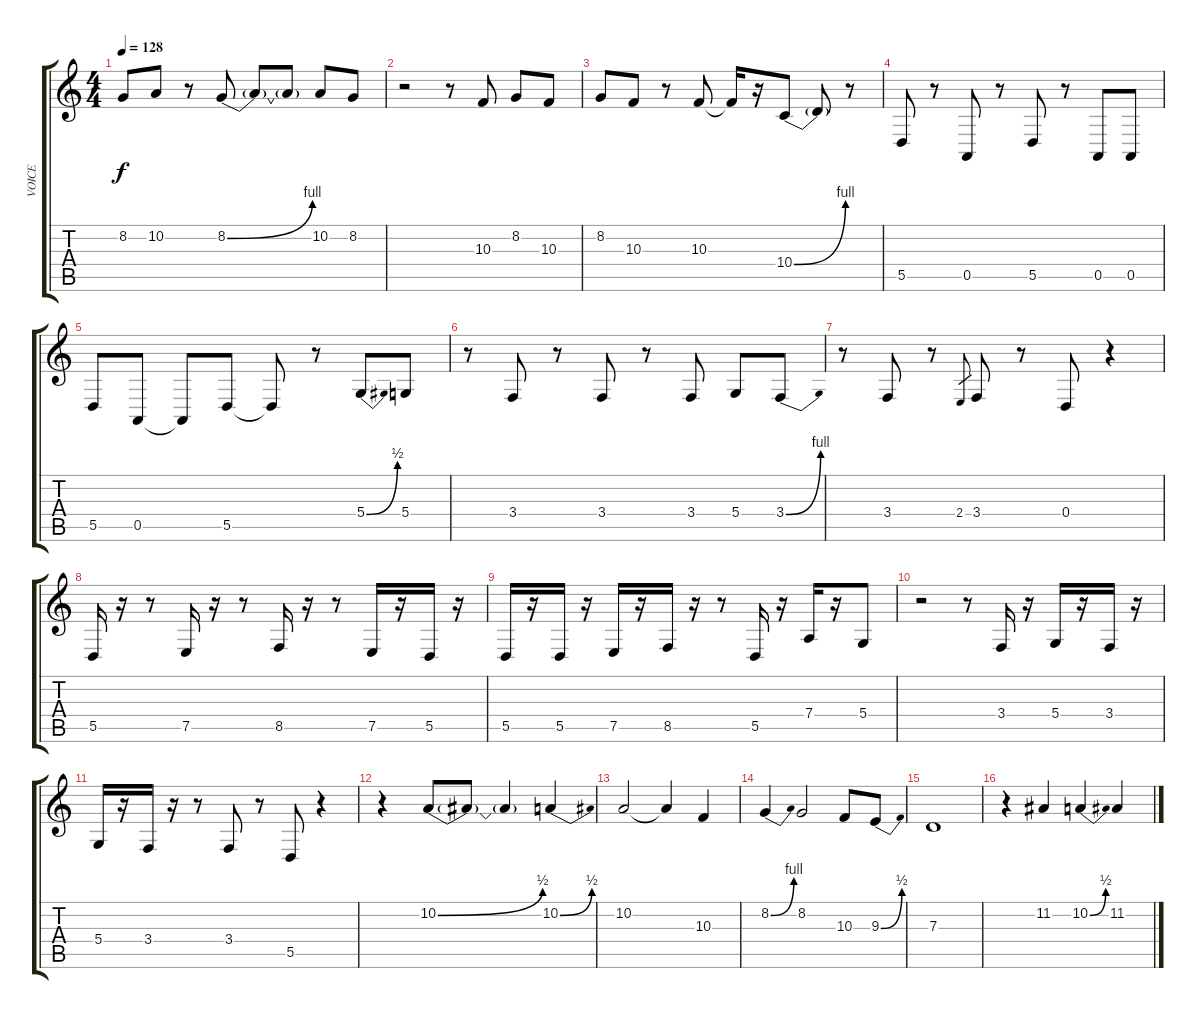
\track ("VOICE" "VOICE") {instrument altosax}
\staff {score tabs}
\tuning (E4 B3 G3 D3 A2 E2) {hide}
\ts (4 4)
\tempo 128
\clef g2
\ks c
8.2.8{dy f} 10.2.8 r.8 8.2{be (bend 0 0 60 4)}.8 8.2{t}.8 8.2{t}.8 10.2.8 8.2.8 |
r.2 r.8 10.3.8 8.2.8 10.3.8 |
8.2.8 10.3.8 r.8 10.3.8 10.3{t}.16 r.16 10.4{be (bend 0 0 60 4)}.8 10.4{t}.8 r.8 |
5.5.8 r.8 0.5.8 r.8 5.5.8 r.8 0.5.8 0.5.8 |
5.5.8 0.5.8 0.5{t}.8 5.5.8 5.5{t}.8 r.8 5.4{be (bend 0 0 60 2)}.8 5.4.8 |
r.8 3.4.8 r.8 3.4.8 r.8 3.4.8 5.4.8 3.4{be (bend 0 0 60 4)}.8 |
r.8 3.4.8 r.8 2.4.8{gr} 3.4.8 r.8 0.4.8 r.4 |
5.5.16 r.16 r.8 7.5.16 r.16 r.8 8.5.16 r.16 r.8 7.5.16 r.16 5.5.16 r.16 |
5.5.16 r.16 5.5.16 r.16 7.5.16 r.16 8.5.16 r.16 r.8 5.5.16 r.16 7.4.16 r.16 5.4.8 |
r.2 r.8 3.4.16 r.16 5.4.16 r.16 3.4.16 r.16 |
5.4.16 r.16 3.4.16 r.16 r.8 3.4.8 r.8 5.5.8 r.4 |
r.4 10.2{be (bend 0 0 60 2)}.8 10.2{t}.8 10.2{t}.4 10.2{be (bend 0 0 60 2)}.4 |
10.2.2 10.2{t}.4 10.3.4 |
8.2{be (bend 0 0 60 4)}.4 8.2.2 10.3.8 9.3{be (bend 0 0 60 2)}.8 |
7.3.1 |
r.4 11.2.4 10.2{be (bend 0 0 60 2)}.4 11.2.4
